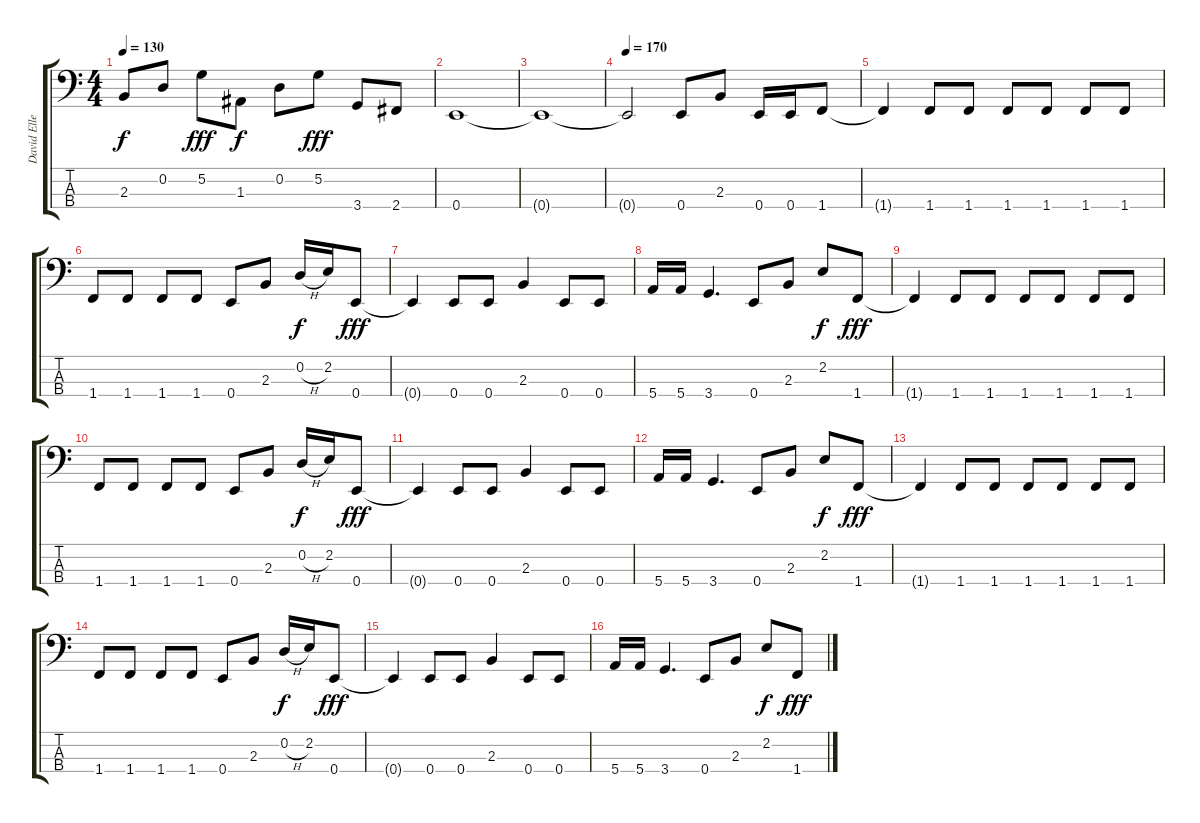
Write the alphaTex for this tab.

\track ("David Ellefson" "David Elle") {instrument electricbasspick}
\staff {score tabs}
\tuning (G2 D2 A1 E1) {hide}
\ts (4 4)
\tempo 130
\clef f4
\ks c
2.3.8{dy f} 0.2.8 5.2.8{dy fff} 1.3.8{dy f} 0.2.8 5.2.8{dy fff} 3.4.8 2.4.8 |
0.4.1 |
0.4{t}.1 |
\tempo 170
0.4{t}.2 0.4.8 2.3.8 0.4.16 0.4.16 1.4.8 |
1.4{t}.4 1.4.8 1.4.8 1.4.8 1.4.8 1.4.8 1.4.8 |
1.4.8 1.4.8 1.4.8 1.4.8 0.4.8 2.3.8 0.2{h}.16{dy f} 2.2.16 0.4.8{dy fff} |
0.4{t}.4 0.4.8 0.4.8 2.3.4 0.4.8 0.4.8 |
5.4.16 5.4.16 3.4.4{d} 0.4.8 2.3.8 2.2.8{dy f} 1.4.8{dy fff} |
1.4{t}.4 1.4.8 1.4.8 1.4.8 1.4.8 1.4.8 1.4.8 |
1.4.8 1.4.8 1.4.8 1.4.8 0.4.8 2.3.8 0.2{h}.16{dy f} 2.2.16 0.4.8{dy fff} |
0.4{t}.4 0.4.8 0.4.8 2.3.4 0.4.8 0.4.8 |
5.4.16 5.4.16 3.4.4{d} 0.4.8 2.3.8 2.2.8{dy f} 1.4.8{dy fff} |
1.4{t}.4 1.4.8 1.4.8 1.4.8 1.4.8 1.4.8 1.4.8 |
1.4.8 1.4.8 1.4.8 1.4.8 0.4.8 2.3.8 0.2{h}.16{dy f} 2.2.16 0.4.8{dy fff} |
0.4{t}.4 0.4.8 0.4.8 2.3.4 0.4.8 0.4.8 |
5.4.16 5.4.16 3.4.4{d} 0.4.8 2.3.8 2.2.8{dy f} 1.4.8{dy fff}
